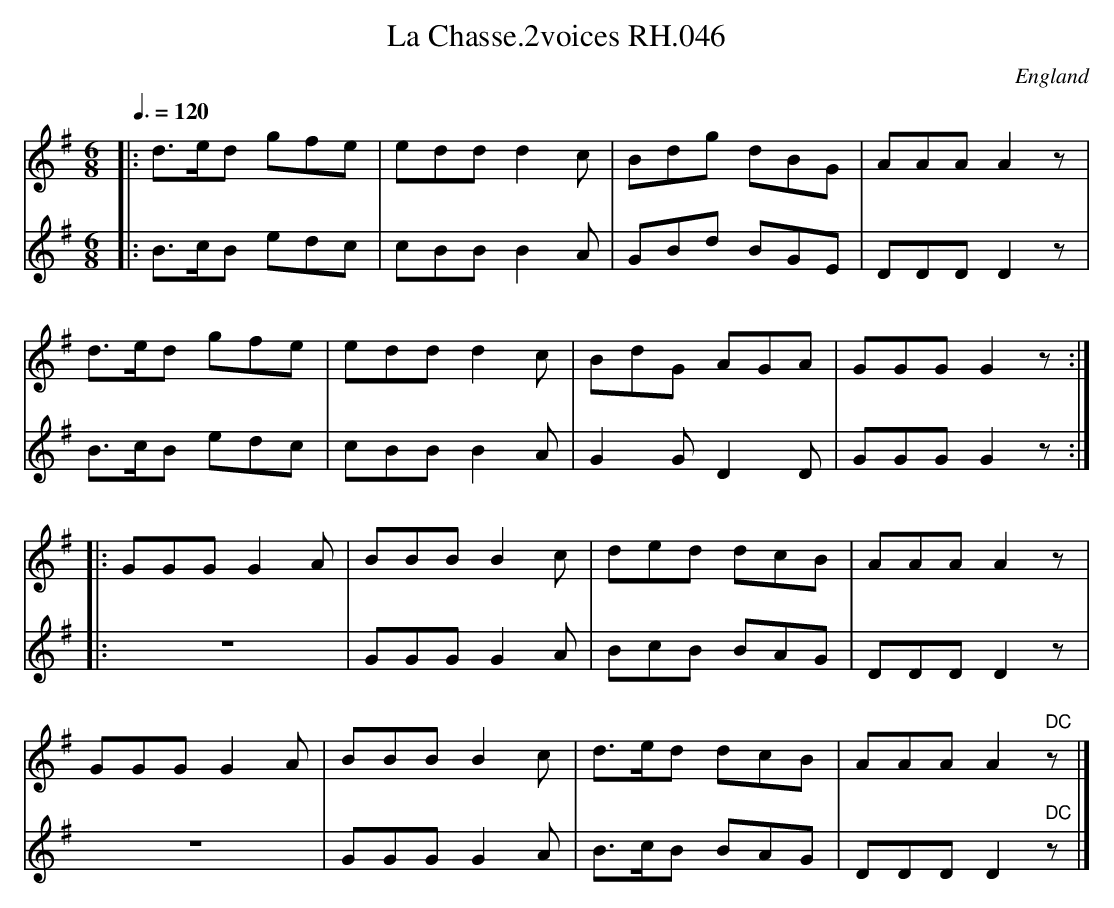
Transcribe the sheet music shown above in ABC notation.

X:1
T:La Chasse.2voices RH.046
O:England
M:6/8
L:1/8
Q:3/8=120
K:G
[V:1]|:d>ed gfe|edd d2c|Bdg dBG|AAA A2z|
[V:2]|:B>cB edc|cBB B2A|GBd BGE|DDD D2z|
[V:1] d>ed gfe|edd d2c|BdG AGA|GGG G2z:|
[V:2] B>cB edc|cBB B2A|G2G D2D|GGG G2z:|
[V:1]|:GGG G2A|BBB B2c|ded dcB|AAA A2z|
[V:2]|:z6|GGG G2A|BcB BAG|DDD D2z|
[V:1] GGG G2A|BBB B2c|d>ed dcB|AAA A2" DC"z|]
[V:2] z6|GGG G2A|B>cB BAG|DDD D2" DC"z|]
